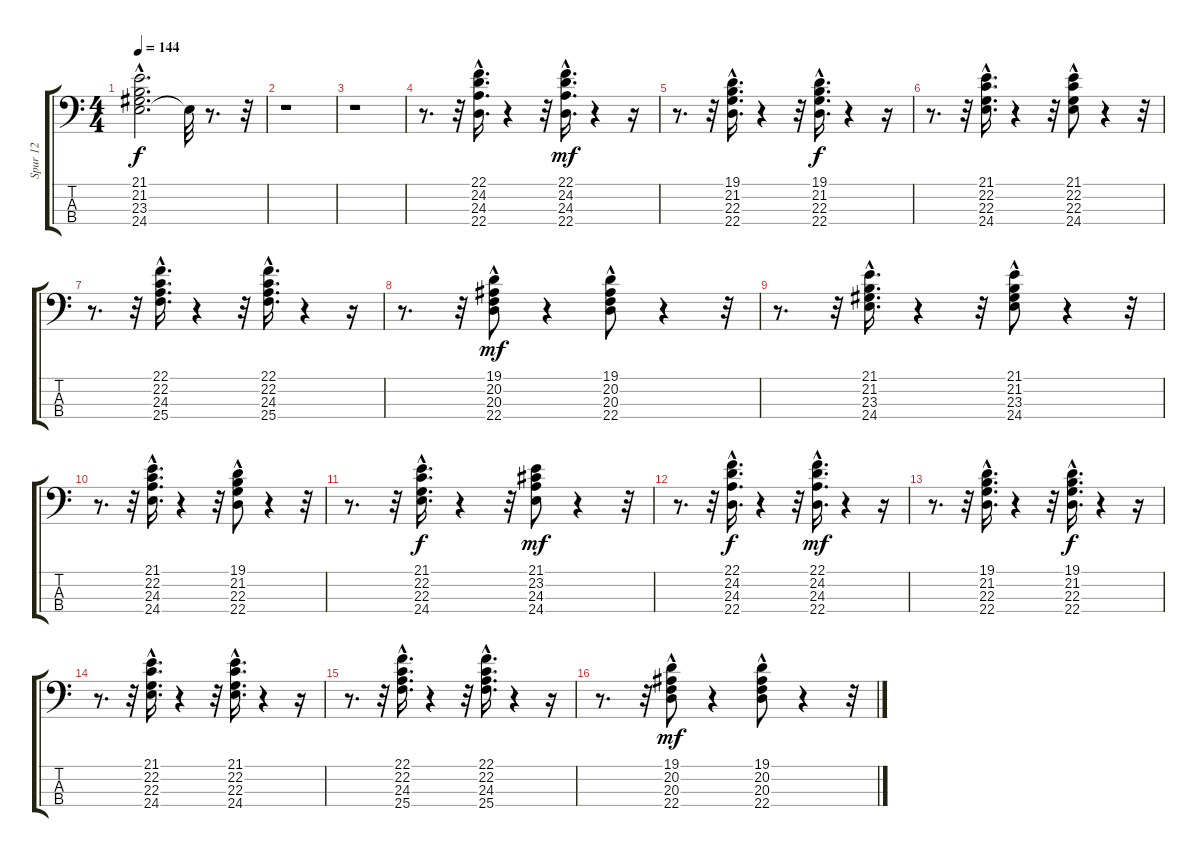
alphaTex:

\track ("Spur 12" "Spur 12") {instrument acousticgrandpiano}
\staff {score tabs}
\tuning (G2 D2 A1 E1) {hide}
\ts (4 4)
\tempo 144
\clef f4
\ks c
(21.1{hac t} 21.2{t} 23.3{hac t} 24.4{hac t}).2{d dy f} 24.4{t}.32 r.8{d} r.32 |
r.1 |
r.1 |
r.8{d} r.32 (22.1{hac} 24.2{hac} 24.3 22.4).16{d} r.4 r.32 (22.1{hac} 24.2{hac} 24.3{hac} 22.4{hac}).16{d dy mf} r.4 r.16 |
r.8{d} r.32 (19.1{hac} 21.2{hac} 22.3 22.4).16{d} r.4 r.32 (19.1{hac} 21.2{hac} 22.3 22.4{hac}).16{d dy f} r.4 r.16 |
r.8{d} r.32 (21.1{hac} 22.2{hac} 22.3 24.4).16{d} r.4 r.32 (21.1 22.2{hac} 22.3 24.4{hac}).8 r.4 r.32 |
r.8{d} r.32 (22.1{hac} 22.2{hac} 24.3 25.4).16{d} r.4 r.32 (22.1{hac} 22.2{hac} 24.3 25.4).16{d} r.4 r.16 |
r.8{d} r.32 (19.1{hac} 20.2{hac} 20.3{hac} 22.4).8{dy mf} r.4 (19.1{hac} 20.2{hac} 20.3 22.4).8 r.4 r.32 |
r.8{d} r.32 (21.1{hac} 21.2{hac} 23.3 24.4{hac}).16{d} r.4 r.32 (21.1 21.2{hac} 23.3{hac} 24.4{hac}).8 r.4 r.32 |
r.8{d} r.32 (21.1{hac} 22.2{hac} 24.3{hac} 24.4{hac}).16{d} r.4 r.32 (19.1 21.2{hac} 22.3 22.4).8 r.4 r.32 |
r.8{d} r.32 (21.1{hac} 22.2{hac} 22.3{hac} 24.4{hac}).16{d dy f} r.4 r.32 (21.1 23.2 24.3 24.4).8{dy mf} r.4 r.32 |
r.8{d} r.32 (22.1{hac} 24.2{hac} 24.3 22.4).16{d dy f} r.4 r.32 (22.1{hac} 24.2{hac} 24.3{hac} 22.4{hac}).16{d dy mf} r.4 r.16 |
r.8{d} r.32 (19.1{hac} 21.2{hac} 22.3 22.4).16{d} r.4 r.32 (19.1{hac} 21.2{hac} 22.3 22.4{hac}).16{d dy f} r.4 r.16 |
r.8{d} r.32 (21.1{hac} 22.2{hac} 22.3 24.4).16{d} r.4 r.32 (21.1{hac} 22.2{hac} 22.3 24.4{hac}).16{d} r.4 r.16 |
r.8{d} r.32 (22.1{hac} 22.2{hac} 24.3 25.4).16{d} r.4 r.32 (22.1{hac} 22.2{hac} 24.3 25.4).16{d} r.4 r.16 |
r.8{d} r.32 (19.1{hac} 20.2{hac} 20.3{hac} 22.4).8{dy mf} r.4 (19.1{hac} 20.2{hac} 20.3 22.4).8 r.4 r.32
